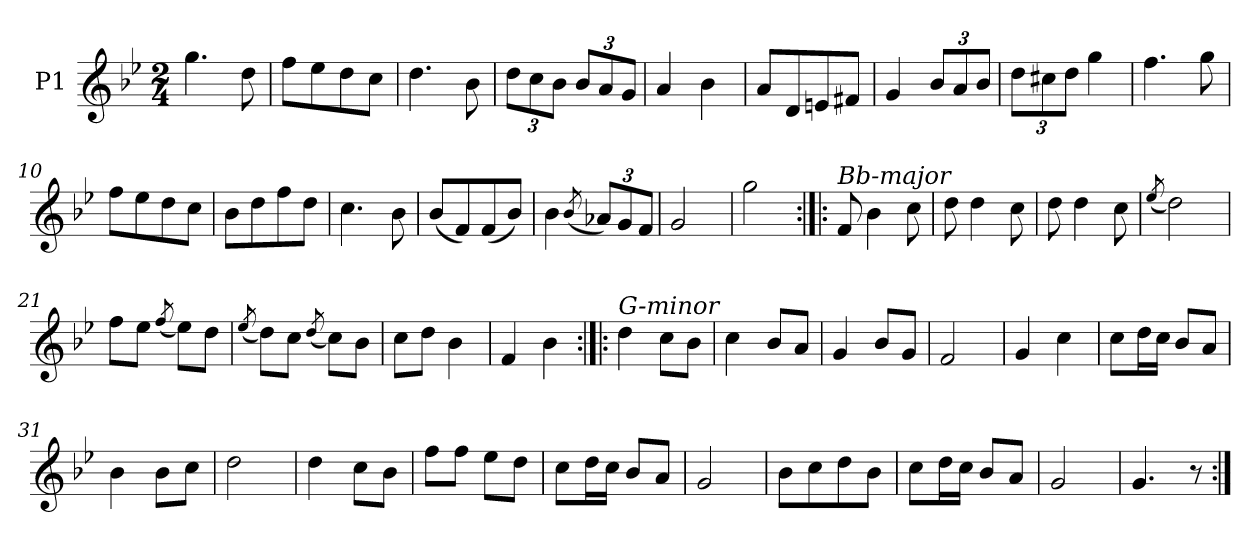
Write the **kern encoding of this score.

**kern
*part1
*staff1
*I"P1
*clefG2
*k[b-e-]
*g:
*M2/4
=1
4.gg
8dd
=2
8ffL
8ee-
8dd
8ccJ
=3
4.dd
8b-
=4
12ddL
12cc
12b-J
12b-L
12a
12gJ
=5
4a
4b-
=6
8aL
8d
8en
8f#XJ
=7
4g
12b-L
12a
12b-J
=8
12ddL
12cc#X
12ddJ
4gg
=9
4.ff
8gg
=10
8ffL
8ee-
8dd
8ccJ
=11
8b-L
8dd
8ff
8ddJ
=12
4.cc
8b-
=13
(8b-L
8f)
(8f
8b-J)
=14
4b-
(8qb-/
12a-XL)
12g
12fJ
=15
2g
=16
2gg
=17:|!|:
!LO:TX:a:i:t=Bb-major
8f
4b-
8cc
=18
8dd
4dd
8cc
=19
8dd
4dd
8cc
=20
(8qee-/
2dd)
=21
8ffL
8ee-J
(8qff/
8ee-L)
8ddJ
=22
(8qee-/
8ddL)
8ccJ
(8qdd/
8ccL)
8b-J
=23
8ccL
8ddJ
4b-
=24
4f
4b-
=25:|!|:
!LO:TX:a:i:t=G-minor
4dd
8ccL
8b-J
=26
4cc
8b-L
8aJ
=27
4g
8b-L
8gJ
=28
2f
=29
4g
4cc
=30
8ccL
16ddL
16ccJJ
8b-L
8aJ
=31
4b-
8b-L
8ccJ
=32
2dd
=33
4dd
8ccL
8b-J
=34
8ffL
8ffJ
8ee-L
8ddJ
=35
8ccL
16ddL
16ccJJ
8b-L
8aJ
=36
2g
=37
8b-L
8cc
8dd
8b-J
=38
8ccL
16ddL
16ccJJ
8b-L
8aJ
=39
2g
=40
4.g
8r
=:|!
*-
